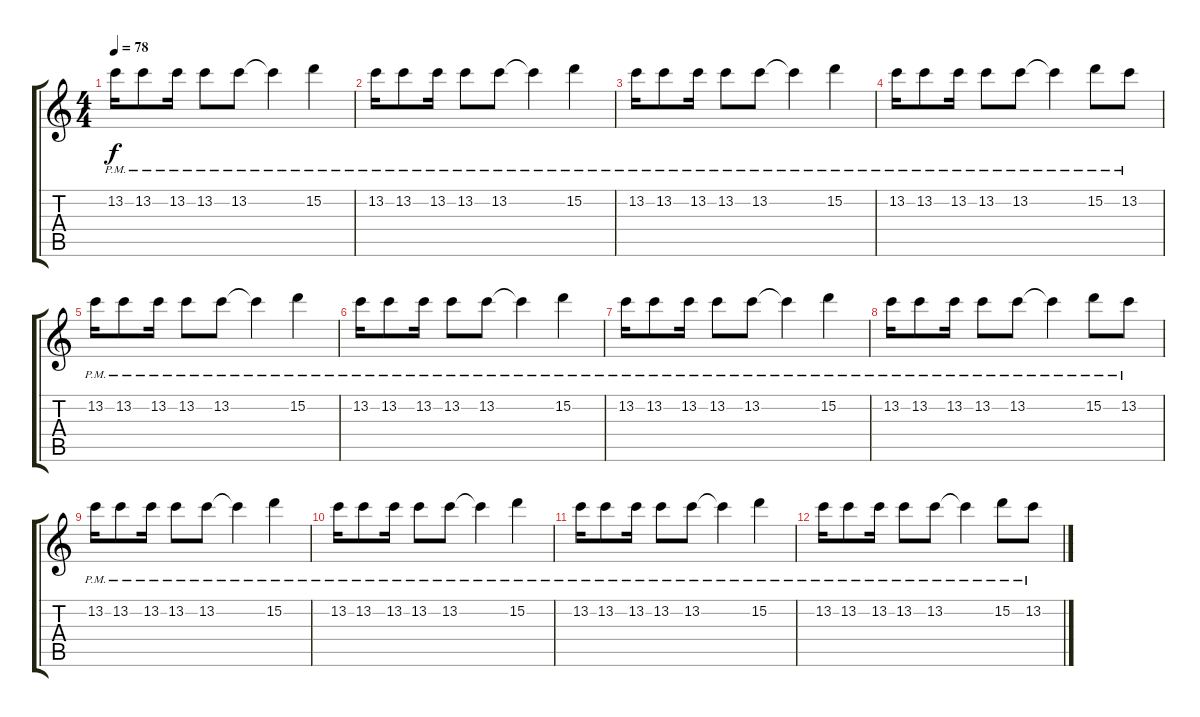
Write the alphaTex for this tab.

\track "" {instrument acousticguitarsteel}
\staff {score tabs}
\tuning (E4 B3 G3 D3 A2 E2) {hide}
\ts (4 4)
\tempo 78
\clef g2
\ks c
13.2{pm}.16{dy f} 13.2{pm}.8 13.2{pm}.16 13.2{pm}.8 13.2{pm}.8 13.2{pm t}.4 15.2{pm}.4 |
13.2{pm}.16 13.2{pm}.8 13.2{pm}.16 13.2{pm}.8 13.2{pm}.8 13.2{pm t}.4 15.2{pm}.4 |
13.2{pm}.16 13.2{pm}.8 13.2{pm}.16 13.2{pm}.8 13.2{pm}.8 13.2{pm t}.4 15.2{pm}.4 |
13.2{pm}.16 13.2{pm}.8 13.2{pm}.16 13.2{pm}.8 13.2{pm}.8 13.2{pm t}.4 15.2{pm}.8 13.2{pm}.8 |
13.2{pm}.16 13.2{pm}.8 13.2{pm}.16 13.2{pm}.8 13.2{pm}.8 13.2{pm t}.4 15.2{pm}.4 |
13.2{pm}.16 13.2{pm}.8 13.2{pm}.16 13.2{pm}.8 13.2{pm}.8 13.2{pm t}.4 15.2{pm}.4 |
13.2{pm}.16 13.2{pm}.8 13.2{pm}.16 13.2{pm}.8 13.2{pm}.8 13.2{pm t}.4 15.2{pm}.4 |
13.2{pm}.16 13.2{pm}.8 13.2{pm}.16 13.2{pm}.8 13.2{pm}.8 13.2{pm t}.4 15.2{pm}.8 13.2{pm}.8 |
13.2{pm}.16 13.2{pm}.8 13.2{pm}.16 13.2{pm}.8 13.2{pm}.8 13.2{pm t}.4 15.2{pm}.4 |
13.2{pm}.16 13.2{pm}.8 13.2{pm}.16 13.2{pm}.8 13.2{pm}.8 13.2{pm t}.4 15.2{pm}.4 |
13.2{pm}.16 13.2{pm}.8 13.2{pm}.16 13.2{pm}.8 13.2{pm}.8 13.2{pm t}.4 15.2{pm}.4 |
13.2{pm}.16 13.2{pm}.8 13.2{pm}.16 13.2{pm}.8 13.2{pm}.8 13.2{pm t}.4 15.2{pm}.8 13.2{pm}.8
